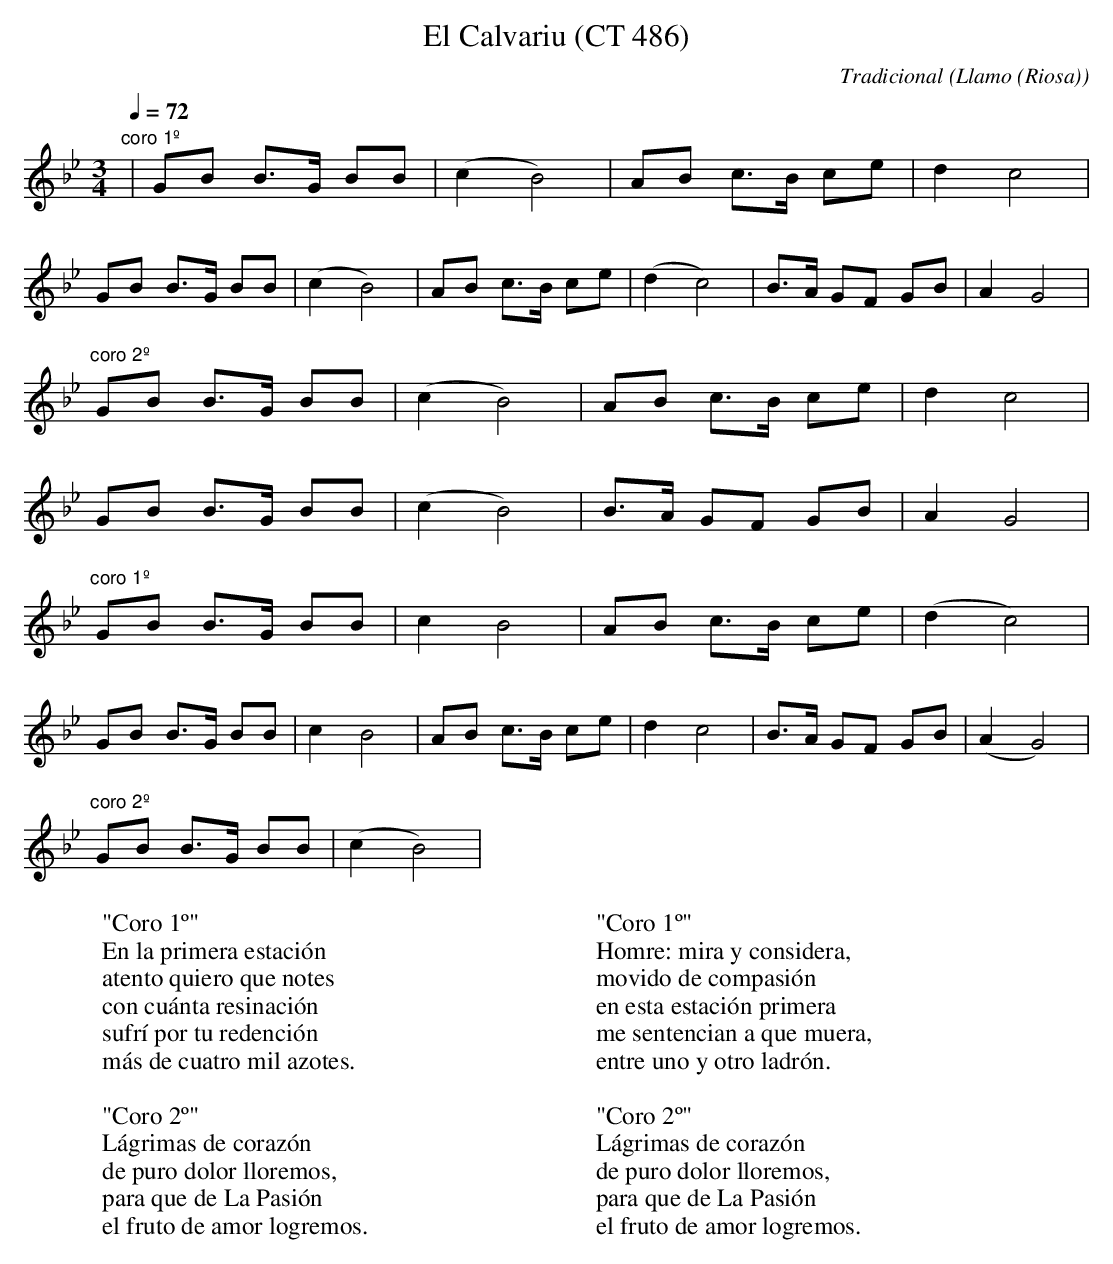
X:1
T:El Calvariu (CT 486)
C:Tradicional
O:Llamo (Riosa)
M:3/4
L:1/8
Q:1/4=72
W:"Coro 1º"
W:En la primera estación
W:atento quiero que notes
W:con cuánta resinación
W:sufrí por tu redención
W:más de cuatro mil azotes.
W:
W:"Coro 2º"
W:Lágrimas de corazón
W:de puro dolor lloremos,
W:para que de La Pasión
W:el fruto de amor logremos.
W:
W:"Coro 1º"
W:Homre: mira y considera,
W:movido de compasión
W:en esta estación primera
W:me sentencian a que muera,
W:entre uno y otro ladrón.
W:
W:"Coro 2º"
W:Lágrimas de corazón
W:de puro dolor lloremos,
W:para que de La Pasión
W:el fruto de amor logremos.
K:Gm
"coro 1º"
|GB B>G BB|(c2 B4)|AB c>B ce|d2 c4|
GB B>G BB|(c2 B4)|AB c>B ce|(d2 c4)|B>A GF GB|A2 G4|
"coro 2º"
GB B>G BB|(c2 B4)|AB c>B ce|d2 c4|
GB B>G BB|(c2 B4)|B>A GF GB|A2 G4|
"coro 1º"
GB B>G BB|c2 B4|AB c>B ce|(d2 c4)|
GB B>G BB|c2 B4|AB c>B ce|d2 c4|B>A GF GB|(A2 G4)|
"coro 2º"
GB B>G BB|(c2 B4)|
